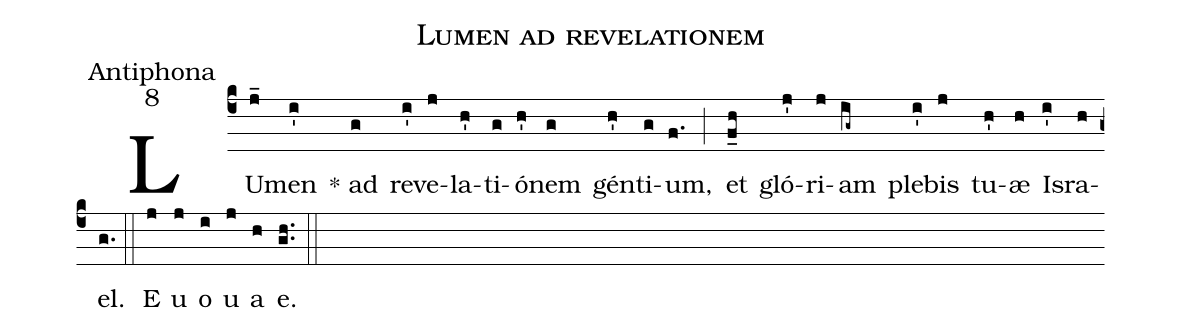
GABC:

name:Lumen ad revelationem;
office-part:Antiphona;
mode:8;
%%
(c4)LU(j_)men(i') * ad(g) re(i')ve(j)la(h')ti(g)ó(h')nem(g) gén(h')ti(g)um,(f.) (;) et(f_h) gló(j')ri(j)am(ig~) ple(i')bis(j) tu(h')æ(h) Is(i')ra(h)el.(g.) (::) E(j) u(j) o(i) u(j) a(h) e.(g.h.) (::)
